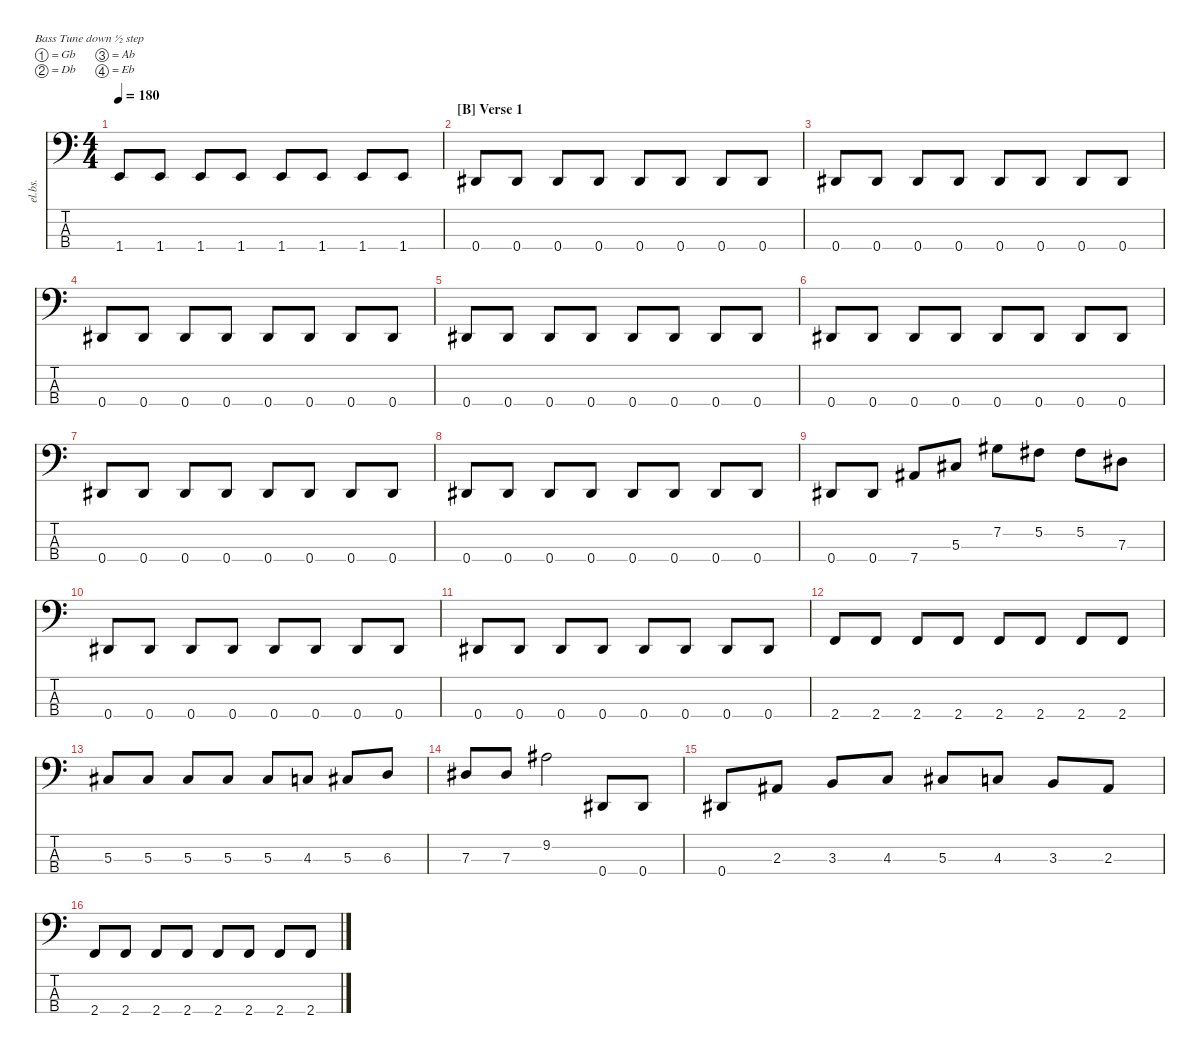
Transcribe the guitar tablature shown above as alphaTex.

\defaultSystemsLayout 4
\hideDynamics
\bracketExtendMode nobrackets
\otherSystemsTrackNameOrientation horizontal
\track ("Bass" "el.bs.") {instrument electricbassfinger}
\staff {score tabs}
\tuning (Gb2 Db2 Ab1 Eb1)
\ts (4 4)
\tempo 180
\clef f4
\ks c
1.4.8{dy mf beam Up} 1.4.8{beam Up} 1.4.8{beam Up} 1.4.8{beam Up} 1.4.8{beam Up} 1.4.8{beam Up} 1.4.8{beam Up} 1.4.8{beam Up} |
\section ("B" "Verse 1")
0.4{acc #}.8{beam Up} 0.4{acc #}.8{beam Up} 0.4{acc #}.8{beam Up} 0.4{acc #}.8{beam Up} 0.4{acc #}.8{beam Up} 0.4{acc #}.8{beam Up} 0.4{acc #}.8{beam Up} 0.4{acc #}.8{beam Up} |
0.4{acc #}.8{beam Up} 0.4{acc #}.8{beam Up} 0.4{acc #}.8{beam Up} 0.4{acc #}.8{beam Up} 0.4{acc #}.8{beam Up} 0.4{acc #}.8{beam Up} 0.4{acc #}.8{beam Up} 0.4{acc #}.8{beam Up} |
0.4{acc #}.8{beam Up} 0.4{acc #}.8{beam Up} 0.4{acc #}.8{beam Up} 0.4{acc #}.8{beam Up} 0.4{acc #}.8{beam Up} 0.4{acc #}.8{beam Up} 0.4{acc #}.8{beam Up} 0.4{acc #}.8{beam Up} |
0.4{acc #}.8{beam Up} 0.4{acc #}.8{beam Up} 0.4{acc #}.8{beam Up} 0.4{acc #}.8{beam Up} 0.4{acc #}.8{beam Up} 0.4{acc #}.8{beam Up} 0.4{acc #}.8{beam Up} 0.4{acc #}.8{beam Up} |
0.4{acc #}.8{beam Up} 0.4{acc #}.8{beam Up} 0.4{acc #}.8{beam Up} 0.4{acc #}.8{beam Up} 0.4{acc #}.8{beam Up} 0.4{acc #}.8{beam Up} 0.4{acc #}.8{beam Up} 0.4{acc #}.8{beam Up} |
0.4{acc #}.8{beam Up} 0.4{acc #}.8{beam Up} 0.4{acc #}.8{beam Up} 0.4{acc #}.8{beam Up} 0.4{acc #}.8{beam Up} 0.4{acc #}.8{beam Up} 0.4{acc #}.8{beam Up} 0.4{acc #}.8{beam Up} |
0.4{acc #}.8{beam Up} 0.4{acc #}.8{beam Up} 0.4{acc #}.8{beam Up} 0.4{acc #}.8{beam Up} 0.4{acc #}.8{beam Up} 0.4{acc #}.8{beam Up} 0.4{acc #}.8{beam Up} 0.4{acc #}.8{beam Up} |
0.4{acc #}.8{beam Up} 0.4{acc #}.8{beam Up} 7.4{acc #}.8{beam Up} 5.3{acc #}.8{beam Up} 7.2{acc #}.8{beam Down} 5.2{acc #}.8{beam Down} 5.2{acc #}.8{beam Down} 7.3{acc #}.8{beam Down} |
0.4{acc #}.8{beam Up} 0.4{acc #}.8{beam Up} 0.4{acc #}.8{beam Up} 0.4{acc #}.8{beam Up} 0.4{acc #}.8{beam Up} 0.4{acc #}.8{beam Up} 0.4{acc #}.8{beam Up} 0.4{acc #}.8{beam Up} |
0.4{acc #}.8{beam Up} 0.4{acc #}.8{beam Up} 0.4{acc #}.8{beam Up} 0.4{acc #}.8{beam Up} 0.4{acc #}.8{beam Up} 0.4{acc #}.8{beam Up} 0.4{acc #}.8{beam Up} 0.4{acc #}.8{beam Up} |
2.4.8{beam Up} 2.4.8{beam Up} 2.4.8{beam Up} 2.4.8{beam Up} 2.4.8{beam Up} 2.4.8{beam Up} 2.4.8{beam Up} 2.4.8{beam Up} |
5.3{acc #}.8{beam Up} 5.3{acc #}.8{beam Up} 5.3{acc #}.8{beam Up} 5.3{acc #}.8{beam Up} 5.3{acc #}.8{beam Up} 4.3.8{beam Up} 5.3{acc #}.8{beam Up} 6.3.8{beam Up} |
7.3{acc #}.8{beam Up} 7.3{acc #}.8{beam Up} 9.2{acc #}.2{beam Down} 0.4{acc #}.8{beam Up} 0.4{acc #}.8{beam Up} |
0.4{acc #}.8{beam Up} 2.3{acc #}.8{beam Up} 3.3.8{beam Up} 4.3.8{beam Up} 5.3{acc #}.8{beam Up} 4.3.8{beam Up} 3.3.8{beam Up} 2.3{acc #}.8{beam Up} |
2.4.8{beam Up} 2.4.8{beam Up} 2.4.8{beam Up} 2.4.8{beam Up} 2.4.8{beam Up} 2.4.8{beam Up} 2.4.8{beam Up} 2.4.8{beam Up}
